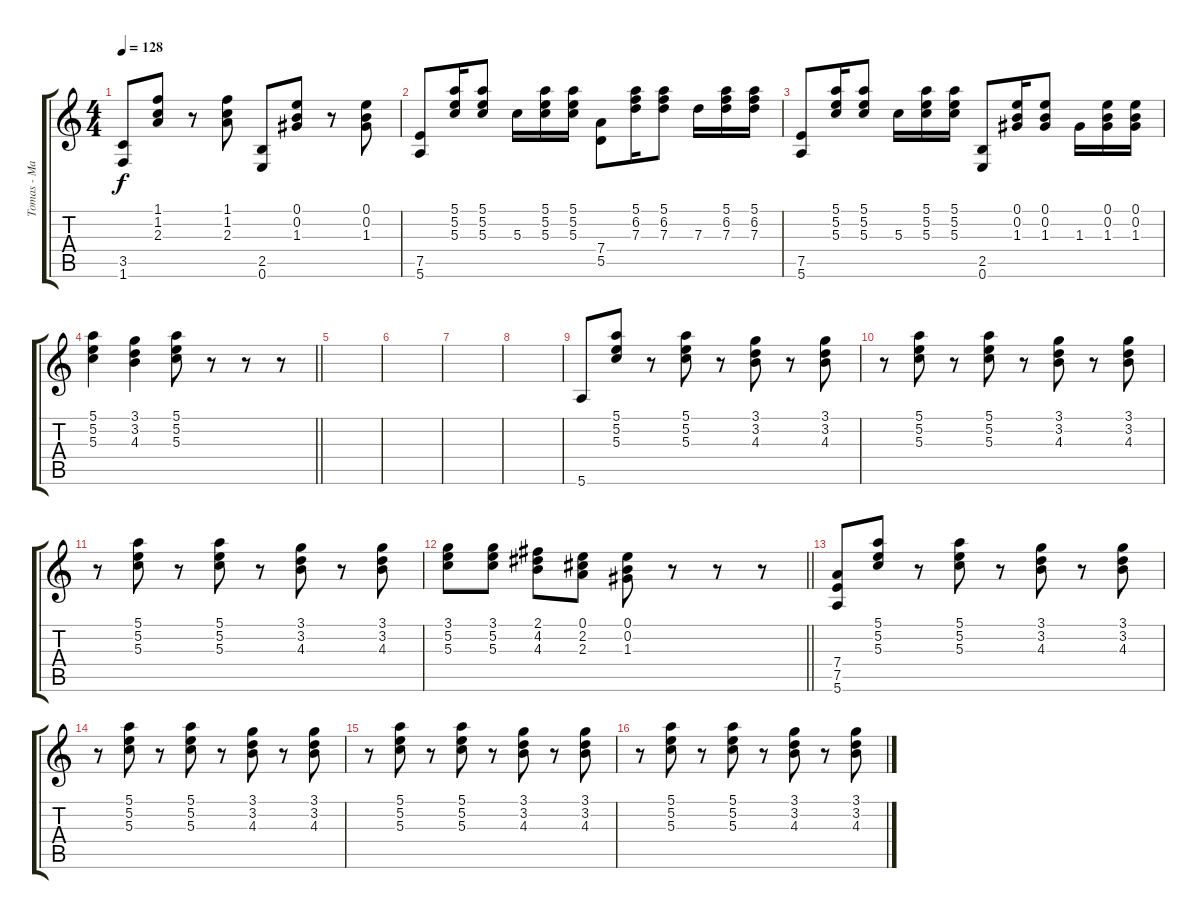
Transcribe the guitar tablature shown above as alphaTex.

\track ("Tomas - Main Guitar" "Tomas - Ma") {instrument electricguitarclean}
\staff {score tabs}
\tuning (E4 B3 G3 D3 A2 E2) {hide}
\ts (4 4)
\tempo 128
\clef g2
\ks c
(3.5 1.6).8{dy f} (1.1 1.2 2.3).8 r.8 (1.1 1.2 2.3).8 (2.5 0.6).8 (0.1 0.2 1.3).8 r.8 (0.1 0.2 1.3).8 |
(7.5 5.6).8 (5.1 5.2 5.3).16 (5.1 5.2 5.3).8 5.3.16 (5.1 5.2 5.3).16 (5.1 5.2 5.3).16 (7.4 5.5).8 (5.1 6.2 7.3).16 (5.1 6.2 7.3).8 7.3.16 (5.1 6.2 7.3).16 (5.1 6.2 7.3).16 |
(7.5 5.6).8 (5.1 5.2 5.3).16 (5.1 5.2 5.3).8 5.3.16 (5.1 5.2 5.3).16 (5.1 5.2 5.3).16 (2.5 0.6).8 (0.1 0.2 1.3).16 (0.1 0.2 1.3).8 1.3.16 (0.1 0.2 1.3).16 (0.1 0.2 1.3).16 |
\barLineRight lightlight
(5.1 5.2 5.3).4 (3.1 3.2 4.3).4 (5.1 5.2 5.3).8 r.8 r.8 r.8 |
|
|
|
|
5.6.8 (5.1 5.2 5.3).8 r.8 (5.1 5.2 5.3).8 r.8 (3.1 3.2 4.3).8 r.8 (3.1 3.2 4.3).8 |
r.8 (5.1 5.2 5.3).8 r.8 (5.1 5.2 5.3).8 r.8 (3.1 3.2 4.3).8 r.8 (3.1 3.2 4.3).8 |
r.8 (5.1 5.2 5.3).8 r.8 (5.1 5.2 5.3).8 r.8 (3.1 3.2 4.3).8 r.8 (3.1 3.2 4.3).8 |
\barLineRight lightlight
(3.1 5.2 5.3).8 (3.1 5.2 5.3).8 (2.1 4.2 4.3).8 (0.1 2.2 2.3).8 (0.1 0.2 1.3).8 r.8 r.8 r.8 |
(7.4 7.5 5.6).8 (5.1 5.2 5.3).8 r.8 (5.1 5.2 5.3).8 r.8 (3.1 3.2 4.3).8 r.8 (3.1 3.2 4.3).8 |
r.8 (5.1 5.2 5.3).8 r.8 (5.1 5.2 5.3).8 r.8 (3.1 3.2 4.3).8 r.8 (3.1 3.2 4.3).8 |
r.8 (5.1 5.2 5.3).8 r.8 (5.1 5.2 5.3).8 r.8 (3.1 3.2 4.3).8 r.8 (3.1 3.2 4.3).8 |
r.8 (5.1 5.2 5.3).8 r.8 (5.1 5.2 5.3).8 r.8 (3.1 3.2 4.3).8 r.8 (3.1 3.2 4.3).8
